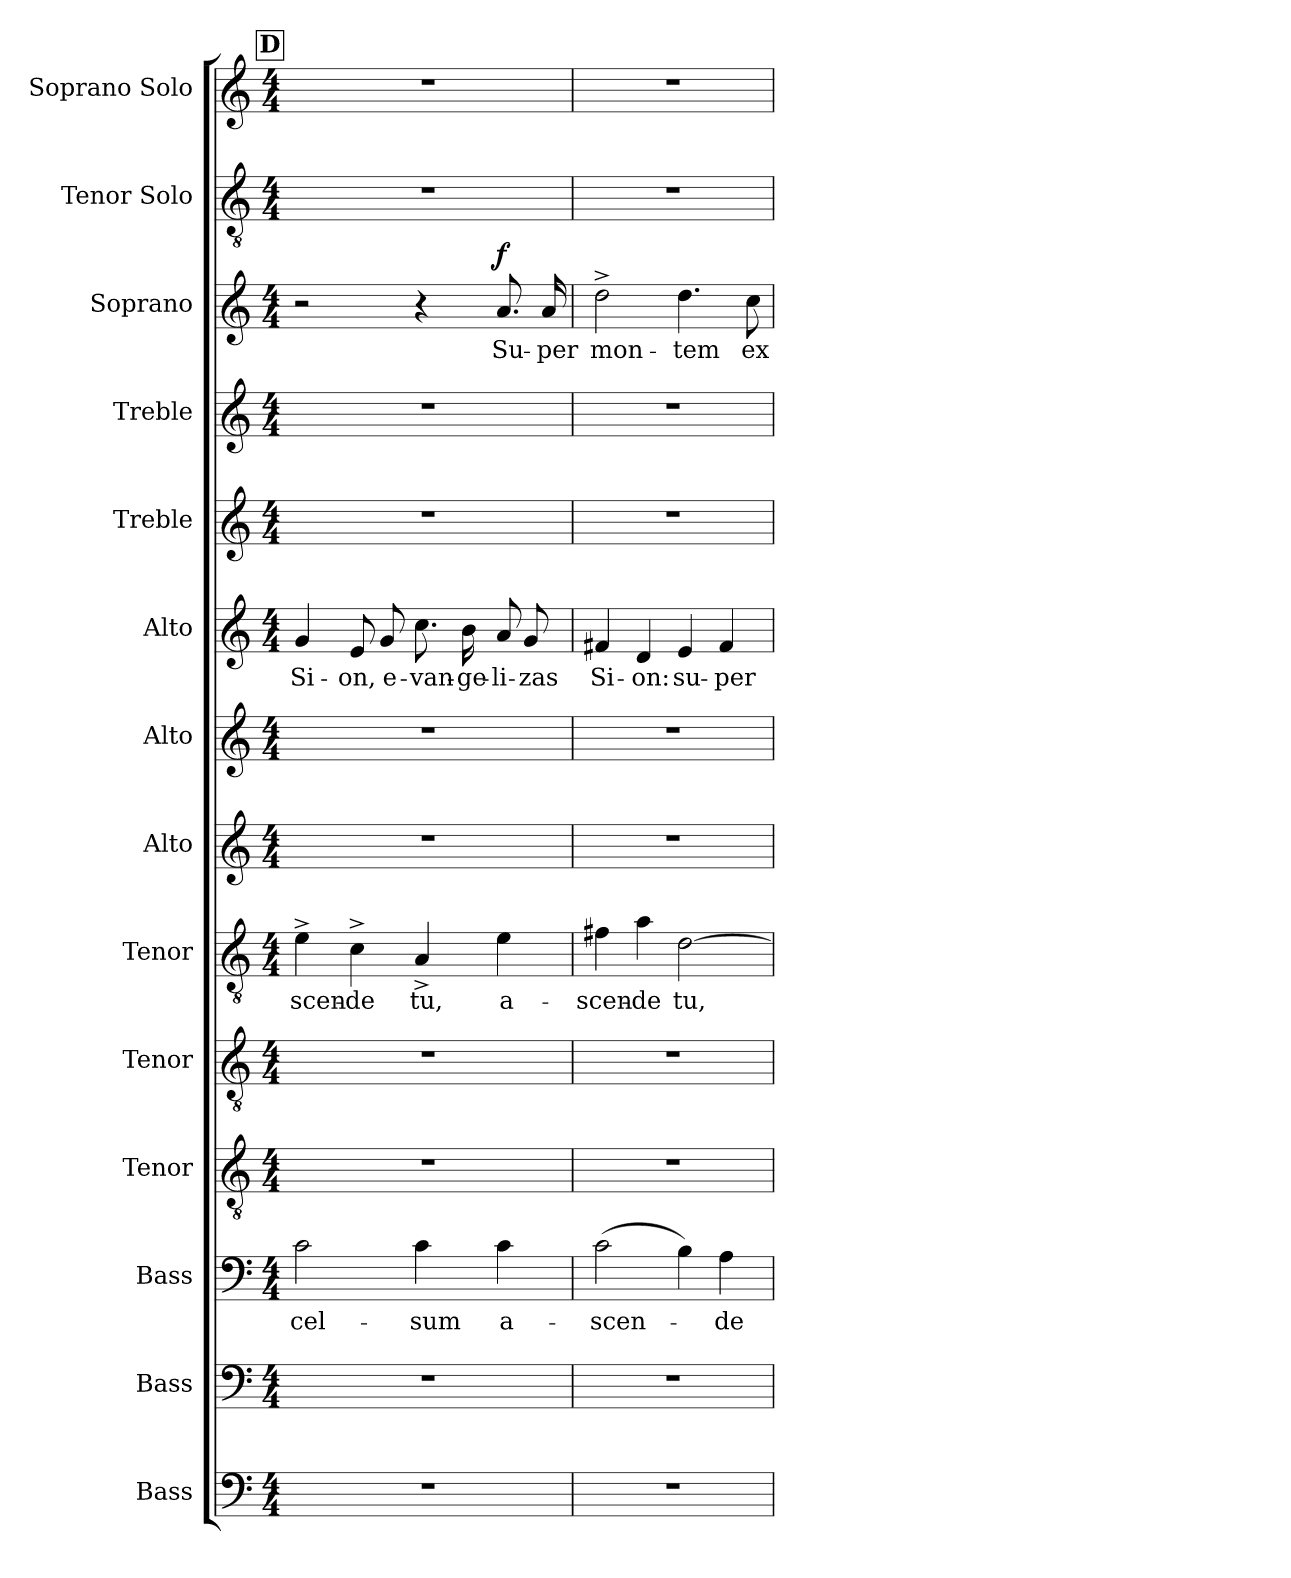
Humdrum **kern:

**kern	**kern	**kern	**text	**kern	**kern	**kern	**text	**kern	**kern	**kern	**text	**kern	**kern	**kern	**text	**dynam	**kern	**kern
*part14	*part13	*part12	*part12	*part11	*part10	*part9	*part9	*part8	*part7	*part6	*part6	*part5	*part4	*part3	*part3	*part3	*part2	*part1
*staff14	*staff13	*staff12	*staff12	*staff11	*staff10	*staff9	*staff9	*staff8	*staff7	*staff6	*staff6	*staff5	*staff4	*staff3	*staff3	*staff3	*staff2	*staff1
*I"Bass	*I"Bass	*I"Bass	*	*I"Tenor	*I"Tenor	*I"Tenor	*	*I"Alto	*I"Alto	*I"Alto	*	*I"Treble	*I"Treble	*I"Soprano	*	*	*I"Tenor Solo	*I"Soprano Solo
*I'B. 2.	*I'B. 1.	*I'B.	*	*I'T. 2.	*I'T. 1.	*I'T.	*	*I'A. 2.	*I'A. 1.	*I'A.	*	*	*	*I'S.	*	*	*I'T.  Solo	*I'S.  Solo
*clefF4	*clefF4	*clefF4	*	*clefGv2	*clefGv2	*clefGv2	*	*clefG2	*clefG2	*clefG2	*	*clefG2	*clefG2	*clefG2	*	*	*clefGv2	*clefG2
*	*	*	*	*ITrd7c12	*ITrd7c12	*ITrd7c12	*	*	*	*	*	*	*	*	*	*	*ITrd7c12	*
*k[]	*k[]	*k[]	*	*k[]	*k[]	*k[]	*	*k[]	*k[]	*k[]	*	*k[]	*k[]	*k[]	*	*	*k[]	*k[]
*C:	*C:	*C:	*	*C:	*C:	*C:	*	*C:	*C:	*C:	*	*C:	*C:	*C:	*	*	*C:	*C:
*M4/4	*M4/4	*M4/4	*	*M4/4	*M4/4	*M4/4	*	*M4/4	*M4/4	*M4/4	*	*M4/4	*M4/4	*M4/4	*	*	*M4/4	*M4/4
!!LO:REH:place=s1:B:color=#000000:enc=box:fs=15.998:t=D
=51	=51	=51	=51	=51	=51	=51	=51	=51	=51	=51	=51	=51	=51	=51	=51	=51	=51	=51
!	!	!	!LO:LY:b:color=#000000	!	!	!	!	!	!	!	!	!	!	!	!	!	!	!
!	!	!	!	!	!	!	!LO:LY:b:color=#000000	!	!	!	!	!	!	!	!	!	!	!
!	!	!	!	!	!	!	!	!	!	!	!LO:LY:b:color=#000000	!	!	!	!	!	!	!
1r	1r	2ci\	-cel-	1r	1r	4E^i\	-scen-	1r	1r	4gi/	Si-	1r	1r	2r	.	.	1r	1r
!	!	!	!	!	!	!	!LO:LY:b:color=#000000	!	!	!	!	!	!	!	!	!	!	!
!	!	!	!	!	!	!	!	!	!	!	!LO:LY:b:color=#000000	!	!	!	!	!	!	!
.	.	.	.	.	.	4C^i\	-de	.	.	8ei/	-on,	.	.	.	.	.	.	.
!	!	!	!	!	!	!	!	!	!	!	!LO:LY:b:color=#000000	!	!	!	!	!	!	!
.	.	.	.	.	.	.	.	.	.	8gi/	e-	.	.	.	.	.	.	.
!	!	!	!LO:LY:b:color=#000000	!	!	!	!	!	!	!	!	!	!	!	!	!	!	!
!	!	!	!	!	!	!	!LO:LY:b:color=#000000	!	!	!	!	!	!	!	!	!	!	!
!	!	!	!	!	!	!	!	!	!	!	!LO:LY:b:color=#000000	!	!	!	!	!	!	!
.	.	4ci\	-sum	.	.	4AA^i/	tu,	.	.	8.cci\	-van-	.	.	4r	.	.	.	.
!	!	!	!	!	!	!	!	!	!	!	!LO:LY:b:color=#000000	!	!	!	!	!	!	!
.	.	.	.	.	.	.	.	.	.	16bi\	-ge-	.	.	.	.	.	.	.
!	!	!	!LO:LY:b:color=#000000	!	!	!	!	!	!	!	!	!	!	!	!	!	!	!
!	!	!	!	!	!	!	!LO:LY:b:color=#000000	!	!	!	!	!	!	!	!	!	!	!
!	!	!	!	!	!	!	!	!	!	!	!LO:LY:b:color=#000000	!	!	!	!	!	!	!
!	!	!	!	!	!	!	!	!	!	!	!	!	!	!	!LO:LY:b:color=#000000	!	!	!
.	.	4ci\	a-	.	.	4Ei\	a-	.	.	8ai/	-li-	.	.	8.ai/	Su-	f	.	.
!	!	!	!	!	!	!	!	!	!	!	!LO:LY:b:color=#000000	!	!	!	!	!	!	!
.	.	.	.	.	.	.	.	.	.	8gi/	-zas	.	.	.	.	.	.	.
!	!	!	!	!	!	!	!	!	!	!	!	!	!	!	!LO:LY:b:color=#000000	!	!	!
.	.	.	.	.	.	.	.	.	.	.	.	.	.	16ai/	-per	.	.	.
=52	=52	=52	=52	=52	=52	=52	=52	=52	=52	=52	=52	=52	=52	=52	=52	=52	=52	=52
!	!	!	!LO:LY:b:color=#000000	!	!	!	!	!	!	!	!	!	!	!	!	!	!	!
!	!	!	!	!	!	!	!LO:LY:b:color=#000000	!	!	!	!	!	!	!	!	!	!	!
!	!	!	!	!	!	!	!	!	!	!	!LO:LY:b:color=#000000	!	!	!	!	!	!	!
!	!	!	!	!	!	!	!	!	!	!	!	!	!	!	!LO:LY:b:color=#000000	!	!	!
1r	1r	(2ci\	-scen-	1r	1r	4F#Xi\	-scen-	1r	1r	4f#Xi/	Si-	1r	1r	2dd^i\	mon-	.	1r	1r
!	!	!	!	!	!	!	!LO:LY:b:color=#000000	!	!	!	!	!	!	!	!	!	!	!
!	!	!	!	!	!	!	!	!	!	!	!LO:LY:b:color=#000000	!	!	!	!	!	!	!
.	.	.	.	.	.	4Ai\	-de	.	.	4di/	-on:	.	.	.	.	.	.	.
!	!	!	!	!	!	!	!LO:LY:b:color=#000000	!	!	!	!	!	!	!	!	!	!	!
!	!	!	!	!	!	!	!	!	!	!	!LO:LY:b:color=#000000	!	!	!	!	!	!	!
!	!	!	!	!	!	!	!	!	!	!	!	!	!	!	!LO:LY:b:color=#000000	!	!	!
.	.	4Bi\)	.	.	.	[2Di\	tu,	.	.	4ei/	su-	.	.	4.ddi\	-tem	.	.	.
!	!	!	!LO:LY:b:color=#000000	!	!	!	!	!	!	!	!	!	!	!	!	!	!	!
!	!	!	!	!	!	!	!	!	!	!	!LO:LY:b:color=#000000	!	!	!	!	!	!	!
.	.	4Ai\	-de	.	.	.	.	.	.	4f#i/	-per	.	.	.	.	.	.	.
!	!	!	!	!	!	!	!	!	!	!	!	!	!	!	!LO:LY:b:color=#000000	!	!	!
.	.	.	.	.	.	.	.	.	.	.	.	.	.	8cci\	ex-	.	.	.
=	=	=	=	=	=	=	=	=	=	=	=	=	=	=	=	=	=	=
*-	*-	*-	*-	*-	*-	*-	*-	*-	*-	*-	*-	*-	*-	*-	*-	*-	*-	*-
